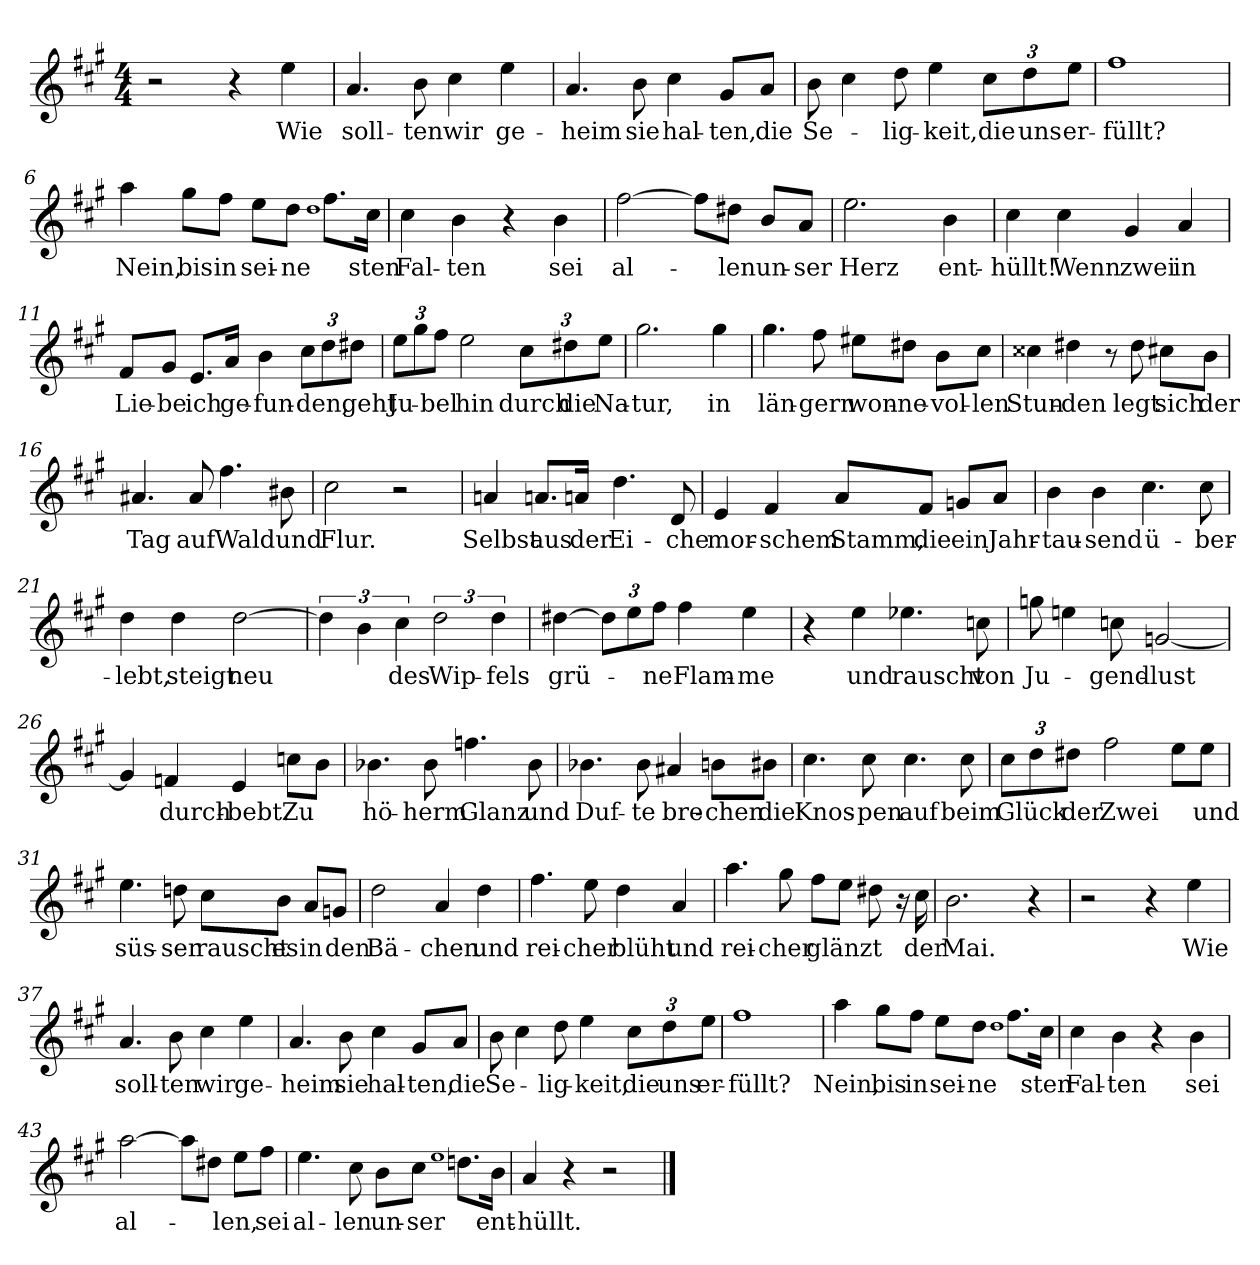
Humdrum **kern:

**kern	**text
*part1	*part1
*staff1	*staff1
*clefG2	*
*k[f#c#g#]	*
*M4/4	*
=1	=1
2r	.
4r	.
!	!LO:LY:b
4ee\	Wie
=2	=2
!	!LO:LY:b
4.a/	soll-
!	!LO:LY:b
8b\	-ten
!	!LO:LY:b
4cc#\	wir
!	!LO:LY:b
4ee\	ge-
=3	=3
!	!LO:LY:b
4.a/	-heim
!	!LO:LY:b
8b\	sie
!	!LO:LY:b
4cc#\	hal-
!	!LO:LY:b
8g#/L	-ten,
!	!LO:LY:b
8a/J	die
=4	=4
!	!LO:LY:b
8b\	Se-
4cc#\	.
!	!LO:LY:b
8dd\	-lig-
!	!LO:LY:b
4ee\	-keit,
!	!LO:LY:b
12cc#\L	die
!	!LO:LY:b
12dd\	uns
!	!LO:LY:b
12ee\J	er-
=5	=5
!	!LO:LY:b
1ff#	-füllt?
=6	=6
!	!LO:LY:b
4aa\	Nein,
!	!LO:LY:b
8gg#\L	bis
!	!LO:LY:b
8ff#\J	in
!	!LO:LY:b
8ee\L	sei-
!	!LO:LY:b
8dd\J	-ne
1qdd	.
8.ff#\L	.
!	!LO:LY:b
16cc#\Jk	-sten
!!LO:LB:g=z
=7	=7
!	!LO:LY:b
4cc#\	Fal-
!	!LO:LY:b
4b\	-ten
4r	.
!	!LO:LY:b
4b\	sei
=8	=8
!	!LO:LY:b
[2ff#\	al-
8ff#\L]	.
!	!LO:LY:b
8dd#X\J	-len
!	!LO:LY:b
8b/L	un-
!	!LO:LY:b
8a/J	-ser
=9	=9
!	!LO:LY:b
2.ee\	Herz
!	!LO:LY:b
4b\	ent-
=10	=10
!	!LO:LY:b
4cc#\	-hüllt!
!	!LO:LY:b
4cc#\	Wenn
!	!LO:LY:b
4g#/	zwei
!	!LO:LY:b
4a/	in
=11	=11
!	!LO:LY:b
8f#/L	Lie-
!	!LO:LY:b
8g#/J	-be
!	!LO:LY:b
8.e/L	ich
!	!LO:LY:b
16a/Jk	ge-
!	!LO:LY:b
4b\	-fun-
!	!LO:LY:b
12cc#\L	-den,
12dd\	.
!	!LO:LY:b
12dd#X\J	geht
=12	=12
!	!LO:LY:b
12ee\L	Ju-
12gg#\	.
!	!LO:LY:b
12ff#\J	-bel
!	!LO:LY:b
2ee\	hin
!	!LO:LY:b
12cc#\L	durch
!	!LO:LY:b
12dd#X\	die
!	!LO:LY:b
12ee\J	Na-
!!LO:LB:g=z
=13	=13
!	!LO:LY:b
2.gg#\	-tur,
!	!LO:LY:b
4gg#\	in
=14	=14
!	!LO:LY:b
4.gg#\	län-
!	!LO:LY:b
8ff#\	-gern
!	!LO:LY:b
8ee#X\L	won-
!	!LO:LY:b
8dd#X\J	-ne-
!	!LO:LY:b
8b\L	-vol-
!	!LO:LY:b
8cc#\J	-len
=15	=15
!	!LO:LY:b
4cc##X\	Stun-
!	!LO:LY:b
4dd#X\	-den
8r	.
!	!LO:LY:b
8dd#\	legt
!	!LO:LY:b
8cc#X\L	sich
!	!LO:LY:b
8b\J	der
=16	=16
!	!LO:LY:b
4.a#X/	Tag
!	!LO:LY:b
8a#/	auf
!	!LO:LY:b
4.ff#\	Wald
!	!LO:LY:b
8b#X\	und
=17	=17
!	!LO:LY:b
2cc#\	Flur.
2r	.
=18	=18
!	!LO:LY:b
4an/	Selbst
!	!LO:LY:b
8.an/L	aus
!	!LO:LY:b
16an/Jk	der
!	!LO:LY:b
4.dd\	Ei-
!	!LO:LY:b
8d/	-che
!!LO:LB:g=z
=19	=19
!	!LO:LY:b
4e/	mor-
!	!LO:LY:b
4f#/	-schem
!	!LO:LY:b
8a/L	Stamm,
!	!LO:LY:b
8f#/J	die
!	!LO:LY:b
8gn/L	ein
!	!LO:LY:b
8a/J	Jahr-
=20	=20
!	!LO:LY:b
4b\	-tau-
!	!LO:LY:b
4b\	-send
!	!LO:LY:b
4.cc#\	ü-
!	!LO:LY:b
8cc#\	-ber-
=21	=21
!	!LO:LY:b
4dd\	-lebt,
!	!LO:LY:b
4dd\	steigt
!	!LO:LY:b
[2dd\	neu
=22	=22
6dd\]	.
6b\	.
!	!LO:LY:b
6cc#\	des
!	!LO:LY:b
3dd\	Wip-
!	!LO:LY:b
6dd\	-fels
=23	=23
!	!LO:LY:b
[4dd#X\	grü-
12dd#\L]	.
12ee\	.
!	!LO:LY:b
12ff#\J	-ne
!	!LO:LY:b
4ff#\	Flam-
!	!LO:LY:b
4ee\	-me
!!LO:LB:g=z
=24	=24
4r	.
!	!LO:LY:b
4ee\	und
!	!LO:LY:b
4.ee-X\	rauscht
!	!LO:LY:b
8ccn\	von
=25	=25
!	!LO:LY:b
8ggn\	Ju-
4een\	.
!	!LO:LY:b
8ccn\	-gend-
!	!LO:LY:b
[2gn/	-lust
=26	=26
4g/]	.
!	!LO:LY:b
4fn/	durch-
!	!LO:LY:b
4e/	-bebt.
!	!LO:LY:b
8ccn\L	Zu
8b\J	.
=27	=27
!	!LO:LY:b
4.b-X\	hö-
!	!LO:LY:b
8b-\	-herm
!	!LO:LY:b
4.ffn\	Glanz
!	!LO:LY:b
8b-\	und
=28	=28
!	!LO:LY:b
4.b-X\	Duf-
!	!LO:LY:b
8b-\	-te
!	!LO:LY:b
4a#X/	bre-
!	!LO:LY:b
8bn\L	-chen
!	!LO:LY:b
8b#X\J	die
!!LO:LB:g=z
=29	=29
!	!LO:LY:b
4.cc#\	Knos-
!	!LO:LY:b
8cc#\	-pen
!	!LO:LY:b
4.cc#\	auf
!	!LO:LY:b
8cc#\	beim
=30	=30
!	!LO:LY:b
12cc#\L	Glück
12dd\	.
!	!LO:LY:b
12dd#X\J	der
!	!LO:LY:b
2ff#\	Zwei
8ee\L	.
!	!LO:LY:b
8ee\J	und
=31	=31
!	!LO:LY:b
4.ee\	süs-
!	!LO:LY:b
8ddn\	-ser
!	!LO:LY:b
8cc#\L	rauscht
!	!LO:LY:b
8b\J	es
!	!LO:LY:b
8a/L	in
!	!LO:LY:b
8gn/J	den
=32	=32
!	!LO:LY:b
2dd\	Bä-
!	!LO:LY:b
4a/	-chen
!	!LO:LY:b
4dd\	und
=33	=33
!	!LO:LY:b
4.ff#\	rei-
!	!LO:LY:b
8ee\	-cher
!	!LO:LY:b
4dd\	blüht
!	!LO:LY:b
4a/	und
!!LO:LB:g=z
=34	=34
!	!LO:LY:b
4.aa\	rei-
!	!LO:LY:b
8gg#\	-cher
!	!LO:LY:b
8ff#\L	glänzt
8ee\J	.
8dd#X\	.
16r	.
!	!LO:LY:b
16cc#\	der
=35	=35
!	!LO:LY:b
2.b\	Mai.
4r	.
=36	=36
2r	.
4r	.
!	!LO:LY:b
4ee\	Wie
=37	=37
!	!LO:LY:b
4.a/	soll-
!	!LO:LY:b
8b\	-ten
!	!LO:LY:b
4cc#\	wir
!	!LO:LY:b
4ee\	ge-
=38	=38
!	!LO:LY:b
4.a/	-heim
!	!LO:LY:b
8b\	sie
!	!LO:LY:b
4cc#\	hal-
!	!LO:LY:b
8g#/L	-ten,
!	!LO:LY:b
8a/J	die
=39	=39
!	!LO:LY:b
8b\	Se-
4cc#\	.
!	!LO:LY:b
8dd\	-lig-
!	!LO:LY:b
4ee\	-keit,
!	!LO:LY:b
12cc#\L	die
!	!LO:LY:b
12dd\	uns
!	!LO:LY:b
12ee\J	er-
=40	=40
!	!LO:LY:b
1ff#	-füllt?
!!LO:LB:g=z
=41	=41
!	!LO:LY:b
4aa\	Nein,
!	!LO:LY:b
8gg#\L	bis
!	!LO:LY:b
8ff#\J	in
!	!LO:LY:b
8ee\L	sei-
!	!LO:LY:b
8dd\J	-ne
1qdd	.
8.ff#\L	.
!	!LO:LY:b
16cc#\Jk	-sten
=42	=42
!	!LO:LY:b
4cc#\	Fal-
!	!LO:LY:b
4b\	-ten
4r	.
!	!LO:LY:b
4b\	sei
=43	=43
!	!LO:LY:b
[2aa\	al-
8aa\L]	.
8dd#X\J	.
!	!LO:LY:b
8ee\L	-len,
!	!LO:LY:b
8ff#\J	sei
=44	=44
!	!LO:LY:b
4.ee\	al-
!	!LO:LY:b
8cc#\	-len
!	!LO:LY:b
8b\L	un-
!	!LO:LY:b
8cc#\J	-ser
1qee	.
8.ddn\L	.
!	!LO:LY:b
16b\Jk	ent-
=45	=45
!	!LO:LY:b
4a/	-hüllt.
4r	.
2r	.
==	==
*-	*-
